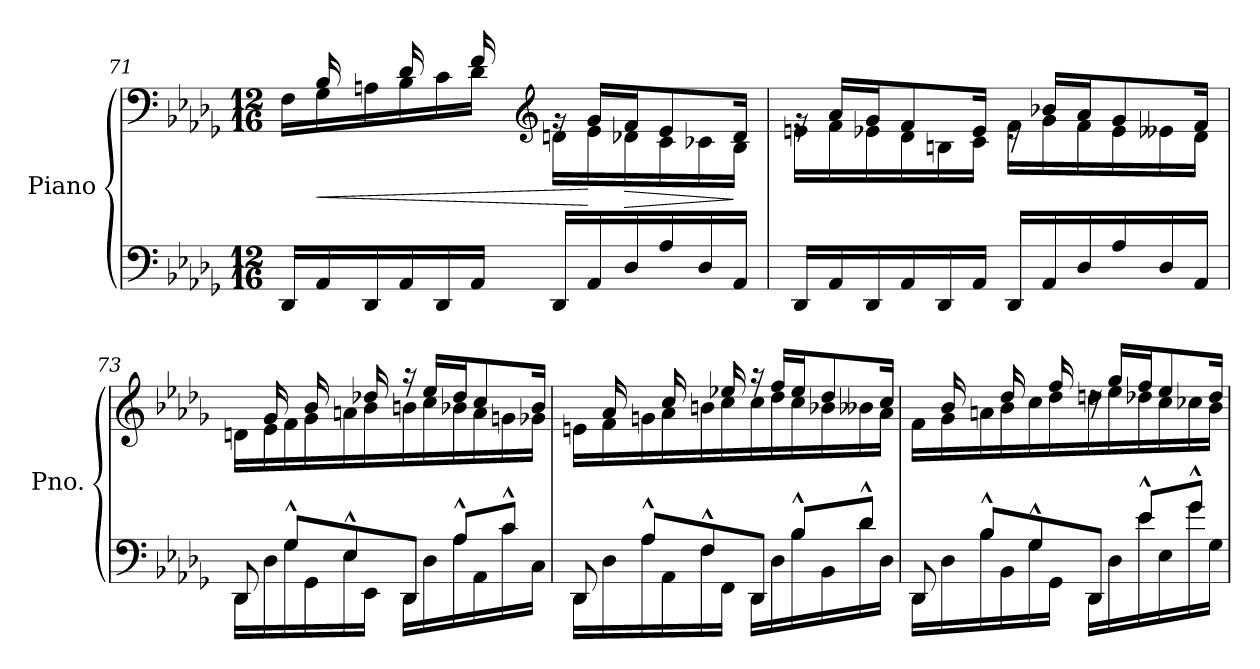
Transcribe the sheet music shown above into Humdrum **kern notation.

**kern	**kern	**dynam
*part1	*part1	*part1
*staff2	*staff1	*staff1/2
*I"Piano	*	*
*I'Pno.	*	*
*clefF4	*clefF4	*
*k[b-e-a-d-g-]	*k[b-e-a-d-g-]	*
*D-:	*D-:	*
*M12/16	*M12/16	*
=71	=71	=71
*	*^	*
16DD-/LL	16ryy	16F\LL	.
!	!	!	!LO:HP:b
16AA-/	16B-/	16G-\	<
16DD-/	16ryy	16An\	.
16AA-/	16d-/	16B-\	.
16DD-/	16ryy	16c\	.
16AA-/JJ	16f/	16d-\JJ	.
*	*clefG2	*	*
16DD-/LL	16rg	16dn\LL	.
16AA-/	16g-/LL	16e-\	[
!	!	!	!LO:HP:b
16D-/	16f/J	16d-X\	>
16A-/	8e-/	16c\	.
16D-/	.	16c-X\	.
16AA-/JJ	16d-/Jk	16B-\JJ	]
=72	=72	=72	=72
16DD-/LL	16rg	16en\LL	.
16AA-/	16a-/LL	16f\	.
16DD-/	16g-/J	16e-X\	.
16AA-/	8f/	16d-\	.
16DD-/	.	16Bn\	.
16AA-/JJ	16e-/Jk	16c\JJ	.
16DD-/LL	16re	16f\LL	.
16AA-/	16b-X/LL	16g-\	.
16D-/	16a-/J	16f\	.
16A-/	8g-/	16e-\	.
16D-/	.	16e--X\	.
16AA-/JJ	16f/Jk	16d-\JJ	.
!!LO:LB:g=z	!!
=73	=73	=73	=73
*^	*	*	*
8DD-/	16DD-\LL	16ryy	16dn\LL	.
.	16D-\	16g-/	16e-\	.
8G-^^/L	16G-\	16ryy	16f\	.
.	16GG-\	16b-/	16g-\	.
8E-^^/	16E-\	16ryy	16an\	.
.	16EE-\JJ	16dd-X/	16b-\	.
8DD-/J	16DD-\LL	16raa	16bn\	.
.	16D-\	16ee-/LL	16cc\	.
8A-^^/L	16A-\	16dd-/J	16b-X\	.
.	16AA-\	8cc/	16a\	.
8c^^/J	16c\	.	16gn\	.
.	16C\JJ	16b-/Jk	16g-X\JJ	.
=74	=74	=74	=74	=74
8DD-/	16DD-\LL	16ryy	16en\LL	.
.	16D-\	16a-/	16f\	.
8A-^^/L	16A-\	16ryy	16gn\	.
.	16AA-\	16cc/	16a-\	.
8F^^/	16F\	16ryy	16bn\	.
.	16FF\JJ	16ee-X/	16cc\	.
8DD-/J	16DD-\LL	16raa	16cc\	.
.	16D-\	16ff/LL	16dd-\	.
8B-^^/L	16B-\	16ee-/J	16cc\	.
.	16BB-\	8dd-/	16b-X\	.
8d-^^/J	16d-\	.	16b--X\	.
.	16D-\JJ	16cc/Jk	16a-\JJ	.
=75	=75	=75	=75	=75
8DD-/	16DD-\LL	16ryy	16f\LL	.
.	16D-\	16b-/	16g-\	.
8B-^^/L	16B-\	16ryy	16an\	.
.	16BB-\	16dd-/	16b-\	.
8G-^^/	16G-\	16ryy	16cc\	.
.	16GG-\JJ	16ff/	16dd-\	.
8DD-/J	16DD-\LL	16rdd	16ddn\	.
.	16D-\	16gg-/LL	16ee-\	.
8e-^^/L	16e-\	16ff/J	16dd-X\	.
.	16E-\	8ee-/	16cc\	.
8g-^^/J	16g-\	.	16cc-X\	.
.	16G-\JJ	16dd-/Jk	16b-\JJ	.
*v	*v	*	*	*
*	*v	*v	*
=	=	=
*-	*-	*-
